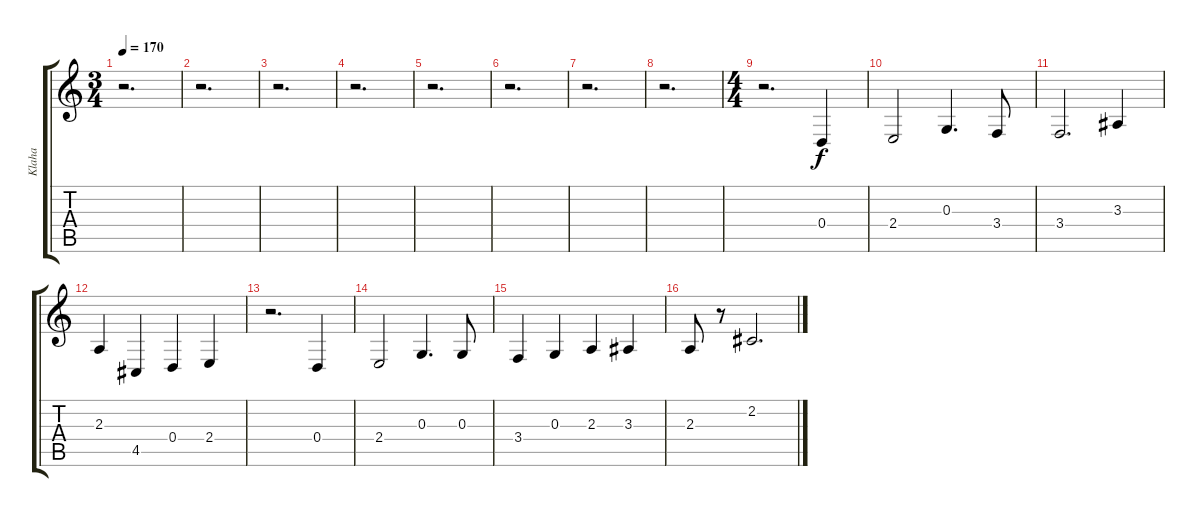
\track ("Klaha" "Klaha") {instrument cello}
\staff {score tabs}
\tuning (E4 B3 G3 D3 A2 E2) {hide}
\ts (3 4)
\tempo 170
\clef g2
\ks c
r.2{d dy f} |
r.2{d} |
r.2{d} |
r.2{d} |
r.2{d} |
r.2{d} |
r.2{d} |
r.2{d} |
\ts (4 4)
r.2{d} 0.4.4{volume 11} |
2.4.2 0.3.4{d} 3.4.8 |
3.4.2{d} 3.3.4 |
2.3.4 4.5.4 0.4.4 2.4.4 |
r.2{d} 0.4.4 |
2.4.2 0.3.4{d} 0.3.8 |
3.4.4 0.3.4 2.3.4 3.3.4 |
2.3.8 r.8 2.2.2{d}
